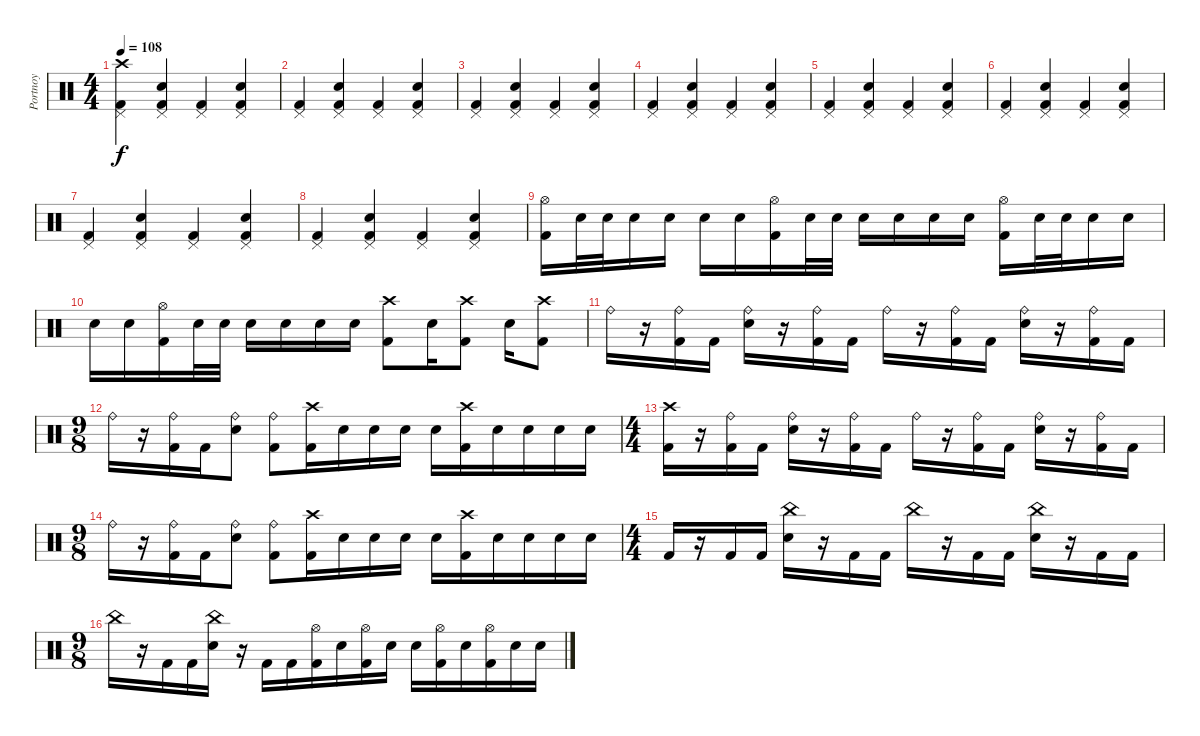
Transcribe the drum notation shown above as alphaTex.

\track ("Portnoy" "Portnoy") {instrument percussion}
\staff {score}
\articulation defaults
\ts (4 4)
\tempo 108
\clef neutral
\ks c
("Crash high (hit)" "Pedal Hi-Hat (hit)" "Kick (hit) 2").4{dy f} ("Pedal Hi-Hat (hit)" "Electric Snare (hit)" "Kick (hit) 2").4 ("Pedal Hi-Hat (hit)" "Kick (hit) 2").4 ("Pedal Hi-Hat (hit)" "Electric Snare (hit)" "Kick (hit) 2").4 |
("Pedal Hi-Hat (hit)" "Kick (hit) 2").4 ("Pedal Hi-Hat (hit)" "Electric Snare (hit)" "Kick (hit) 2").4 ("Pedal Hi-Hat (hit)" "Kick (hit) 2").4 ("Pedal Hi-Hat (hit)" "Electric Snare (hit)" "Kick (hit) 2").4 |
("Pedal Hi-Hat (hit)" "Kick (hit) 2").4 ("Pedal Hi-Hat (hit)" "Electric Snare (hit)" "Kick (hit) 2").4 ("Pedal Hi-Hat (hit)" "Kick (hit) 2").4 ("Pedal Hi-Hat (hit)" "Electric Snare (hit)" "Kick (hit) 2").4 |
("Pedal Hi-Hat (hit)" "Kick (hit) 2").4 ("Pedal Hi-Hat (hit)" "Electric Snare (hit)" "Kick (hit) 2").4 ("Pedal Hi-Hat (hit)" "Kick (hit) 2").4 ("Pedal Hi-Hat (hit)" "Electric Snare (hit)" "Kick (hit) 2").4 |
("Pedal Hi-Hat (hit)" "Kick (hit) 2").4 ("Pedal Hi-Hat (hit)" "Electric Snare (hit)" "Kick (hit) 2").4 ("Pedal Hi-Hat (hit)" "Kick (hit) 2").4 ("Pedal Hi-Hat (hit)" "Electric Snare (hit)" "Kick (hit) 2").4 |
("Pedal Hi-Hat (hit)" "Kick (hit) 2").4 ("Pedal Hi-Hat (hit)" "Electric Snare (hit)" "Kick (hit) 2").4 ("Pedal Hi-Hat (hit)" "Kick (hit) 2").4 ("Pedal Hi-Hat (hit)" "Electric Snare (hit)" "Kick (hit) 2").4 |
("Pedal Hi-Hat (hit)" "Kick (hit) 2").4 ("Pedal Hi-Hat (hit)" "Electric Snare (hit)" "Kick (hit) 2").4 ("Pedal Hi-Hat (hit)" "Kick (hit) 2").4 ("Pedal Hi-Hat (hit)" "Electric Snare (hit)" "Kick (hit) 2").4 |
("Pedal Hi-Hat (hit)" "Kick (hit) 2").4 ("Pedal Hi-Hat (hit)" "Electric Snare (hit)" "Kick (hit) 2").4 ("Pedal Hi-Hat (hit)" "Kick (hit) 2").4 ("Pedal Hi-Hat (hit)" "Electric Snare (hit)" "Kick (hit) 2").4 |
("Hi-Hat (open)" "Kick (hit) 2").16 "Electric Snare (hit)".32 "Electric Snare (hit)".32 "Electric Snare (hit)".16 "Electric Snare (hit)".16 "Electric Snare (hit)".16 "Electric Snare (hit)".16 ("Hi-Hat (open)" "Kick (hit) 2").16 "Electric Snare (hit)".32 "Electric Snare (hit)".32 "Electric Snare (hit)".16 "Electric Snare (hit)".16 "Electric Snare (hit)".16 "Electric Snare (hit)".16 ("Hi-Hat (open)" "Kick (hit) 2").16 "Electric Snare (hit)".32 "Electric Snare (hit)".32 "Electric Snare (hit)".16 "Electric Snare (hit)".16 |
"Electric Snare (hit)".16 "Electric Snare (hit)".16 ("Hi-Hat (open)" "Kick (hit) 2").16 "Electric Snare (hit)".32 "Electric Snare (hit)".32 "Electric Snare (hit)".16 "Electric Snare (hit)".16 "Electric Snare (hit)".16 "Electric Snare (hit)".16 ("Crash high (hit)" "Kick (hit) 2").8 "Electric Snare (hit)".16 ("Crash high (hit)" "Kick (hit) 2").8 "Electric Snare (hit)".16 ("Crash high (hit)" "Kick (hit) 2").8 |
"Ride (bell)".16 r.16 ("Ride (bell)" "Kick (hit) 2").16 "Kick (hit) 2".16 ("Ride (bell)" "Electric Snare (hit)").16 r.16 ("Ride (bell)" "Kick (hit) 2").16 "Kick (hit) 2".16 "Ride (bell)".16 r.16 ("Ride (bell)" "Kick (hit) 2").16 "Kick (hit) 2".16 ("Ride (bell)" "Electric Snare (hit)").16 r.16 ("Ride (bell)" "Kick (hit) 2").16 "Kick (hit) 2".16 |
\ts (9 8)
"Ride (bell)".16 r.16 ("Ride (bell)" "Kick (hit) 2").16 "Kick (hit) 2".16 ("Ride (bell)" "Electric Snare (hit)").8 ("Ride (bell)" "Kick (hit) 2").8 ("Crash high (hit)" "Kick (hit) 2").16 "Electric Snare (hit)".16 "Electric Snare (hit)".16 "Electric Snare (hit)".16 "Electric Snare (hit)".16 ("Crash high (hit)" "Kick (hit) 2").16 "Electric Snare (hit)".16 "Electric Snare (hit)".16 "Electric Snare (hit)".16 "Electric Snare (hit)".16 |
\ts (4 4)
("Crash high (hit)" "Kick (hit) 2").16 r.16 ("Ride (bell)" "Kick (hit) 2").16 "Kick (hit) 2".16 ("Ride (bell)" "Electric Snare (hit)").16 r.16 ("Ride (bell)" "Kick (hit) 2").16 "Kick (hit) 2".16 "Ride (bell)".16 r.16 ("Ride (bell)" "Kick (hit) 2").16 "Kick (hit) 2".16 ("Ride (bell)" "Electric Snare (hit)").16 r.16 ("Ride (bell)" "Kick (hit) 2").16 "Kick (hit) 2".16 |
\ts (9 8)
"Ride (bell)".16 r.16 ("Ride (bell)" "Kick (hit) 2").16 "Kick (hit) 2".16 ("Ride (bell)" "Electric Snare (hit)").8 ("Ride (bell)" "Kick (hit) 2").8 ("Crash high (hit)" "Kick (hit) 2").16 "Electric Snare (hit)".16 "Electric Snare (hit)".16 "Electric Snare (hit)".16 "Electric Snare (hit)".16 ("Crash high (hit)" "Kick (hit) 2").16 "Electric Snare (hit)".16 "Electric Snare (hit)".16 "Electric Snare (hit)".16 "Electric Snare (hit)".16 |
\ts (4 4)
"Kick (hit) 2".16 r.16 "Kick (hit) 2".16 "Kick (hit) 2".16 ("China (hit)" "Electric Snare (hit)").16 r.16 "Kick (hit) 2".16 "Kick (hit) 2".16 "China (hit)".16 r.16 "Kick (hit) 2".16 "Kick (hit) 2".16 ("China (hit)" "Electric Snare (hit)").16 r.16 "Kick (hit) 2".16 "Kick (hit) 2".16 |
\ts (9 8)
"China (hit)".16 r.16 "Kick (hit) 2".16 "Kick (hit) 2".16 ("China (hit)" "Electric Snare (hit)").16 r.16 "Kick (hit) 2".16 "Kick (hit) 2".16 ("Hi-Hat (open)" "Kick (hit) 2").16 "Electric Snare (hit)".16 ("Hi-Hat (open)" "Kick (hit) 2").16 "Electric Snare (hit)".16 "Electric Snare (hit)".16 ("Hi-Hat (open)" "Kick (hit) 2").16 "Electric Snare (hit)".16 ("Hi-Hat (open)" "Kick (hit) 2").16 "Electric Snare (hit)".16 "Electric Snare (hit)".16
